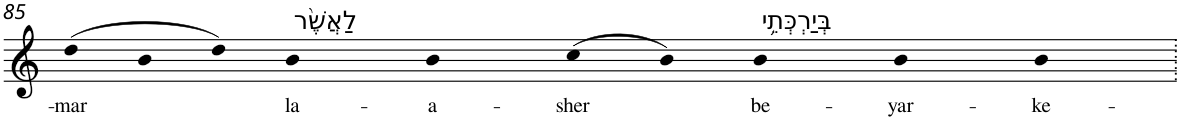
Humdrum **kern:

**kern	**text
*part1	*part1
*staff1	*staff1
*I"Piano	*
*I'Pno	*
!!LO:PB:g=z
*clefG2	*
*k[]	*
=85	=85
!	!LO:LY:b
(>12dd	-mar
12b	.
12dd)	.
!LO:TX:a:t=לַאֲשֶׁ֨ר	!
!	!LO:LY:b
4b	la-
!	!LO:LY:b
4b	-a-
!	!LO:LY:b
(>8cc	-sher
8b)	.
!LO:TX:a:t=בְּיַרְכְּתֵ֥י	!
!	!LO:LY:b
4b	be-
!	!LO:LY:b
4b	-yar-
!	!LO:LY:b
4b	-ke-
=.	=.
*-	*-
